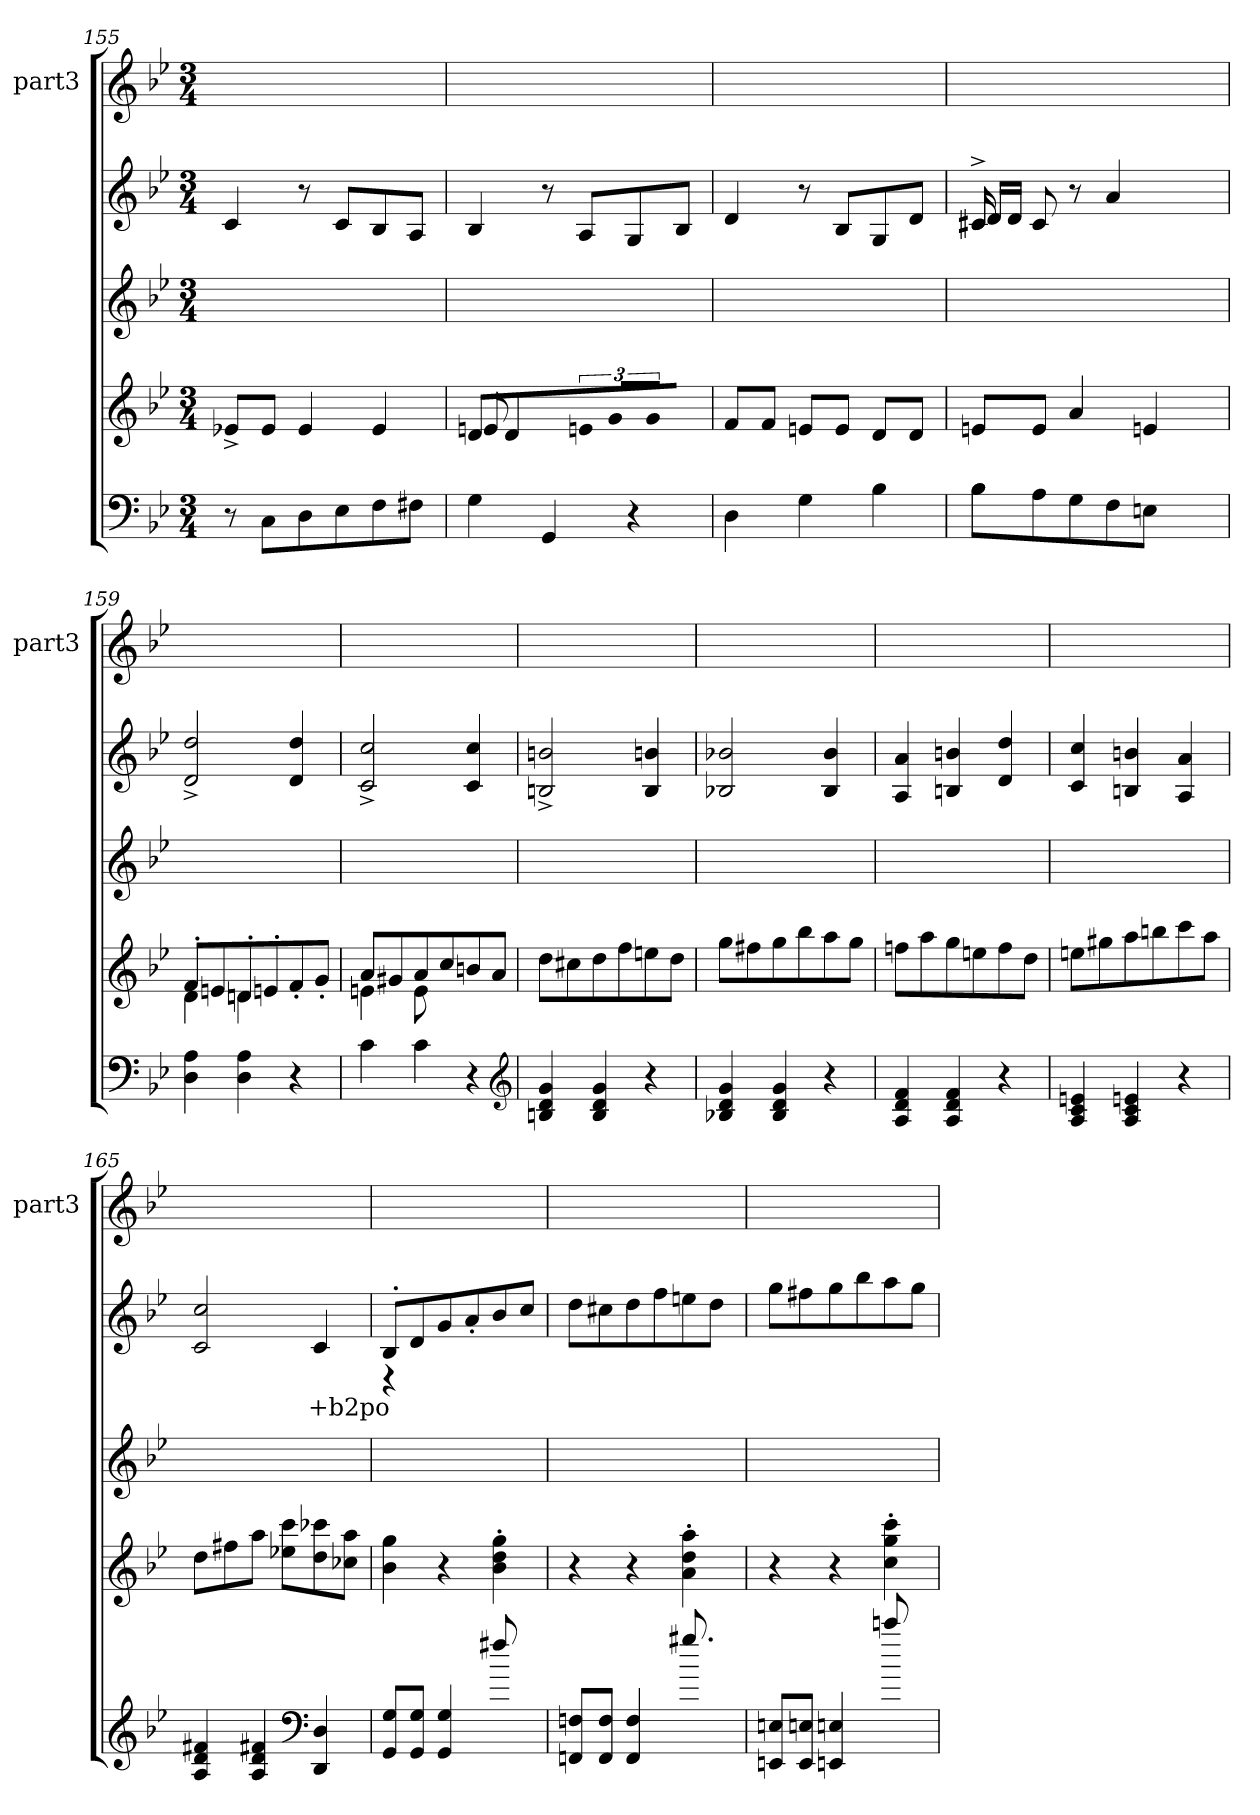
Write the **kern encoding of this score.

**kern	**kern	**kern	**kern	**text	**kern
*part3	*part3	*part2	*part2	*part2	*part1
*staff5	*staff4	*staff3	*staff2	*staff2	*staff1
*	*	*	*	*	*I"part3
*	*	*	*	*	*I'part3
*clefF4	*clefG2	*clefG2	*clefG2	*	*clefG2
*k[b-e-]	*k[b-e-]	*k[b-e-]	*k[b-e-]	*	*k[b-e-]
*M3/4	*M3/4	*M3/4	*M3/4	*	*M3/4
=155	=155	=155	=155	=155	=155
8r	8e-X^<i/L	2.ryy	4ci/	.	2.ryy
8Cj\L	8e-i/J	.	.	.	.
8Dj\	4e-i/	.	8r	.	.
8E-j\	.	.	8ci/L	.	.
8Fj\	4e-i/	.	8B-i/	.	.
8F#Xj\J	.	.	8Ai/J	.	.
=156	=156	=156	=156	=156	=156
*	*^	*	*	*	*
4Gj\	8di/J	8enZ/	2.ryy	4B-i/	.	2.ryy
.	4di/	2ryy	.	.	.	.
4GGj/	.	.	.	8r	.	.
!	!LO:N:vis=8	!	!	!	!	!
.	12eni/J	.	.	8Ai/L	.	.
!	!LO:N:vis=8	!	!	!	!	!
.	12gi/L	.	.	.	.	.
4r	.	.	.	8Gi/	.	.
!	!LO:N:vis=8	!	!	!	!	!
.	12gi/J	.	.	.	.	.
.	8ryy	8ryy	.	8B-i/J	.	.
*	*v	*v	*	*	*	*
=157	=157	=157	=157	=157	=157
4Dj\	8fi/L	2.ryy	4di/	.	2.ryy
.	8fi/J	.	.	.	.
4Gj\	8eni/L	.	8r	.	.
.	8ei/J	.	8B-i/L	.	.
4B-j\	8di/L	.	8Gi/	.	.
.	8di/J	.	8di/J	.	.
=158	=158	=158	=158	=158	=158
*^	*	*	*^	*	*
*	*	*	*	*	*^	*	*
8B-Z\J	8B-j\L	8eni/L	2.ryy	8c#X^>i/J	16dj/LL	16c#XZ/	.	2.ryy
.	.	.	.	.	16dj/JJ	2ryy	.	.
2ryy	8Aj\	8ei/J	.	8c#i/	2ryy	.	.	.
.	8Gj\	4ai/	.	8r	.	.	.	.
.	8Fj\	.	.	4ai/	.	.	.	.
.	8Enj\J	4eni/	.	.	.	.	.	.
.	.	.	.	.	.	8.ryy	.	.
8ryy	8ryy	.	.	8ryy	8ryy	.	.	.
*v	*v	*	*	*v	*v	*v	*	*
!!LO:LB:g=z
=159	=159	=159	=159	=159	=159
*	*^	*	*	*	*
4Dj\ 4Aj\	8f'>i/L	4dZ\	2.ryy	2ddi^>/ 2di^>/	.	2.ryy
.	8eni/	.	.	.	.	.
4Dj\ 4Aj\	8dn'>i/	4dnZ\	.	.	.	.
.	8en'>i/	.	.	.	.	.
4r	8f'>i/	4ryy	.	4ddi/ 4di/	.	.
.	8g'>i/J	.	.	.	.	.
=160	=160	=160	=160	=160	=160	=160
4cj\	8ai/L	4enZ\	2.ryy	2cci^>/ 2ci^>/	.	2.ryy
.	8g#Xi/	.	.	.	.	.
4cj\	8ai/	8eZ\	.	.	.	.
.	8cci/	4.ryy	.	.	.	.
4r	8bni/J	.	.	4cci/ 4ci/	.	.
.	8ai/J	.	.	.	.	.
*	*v	*v	*	*	*	*
*clefG2	*	*	*	*	*
=161	=161	=161	=161	=161	=161
4gj/ 4dj/ 4Bnj/	8ddi\L	2.ryy	2bni^>/ 2Bni^>/	.	2.ryy
.	8cc#Xi\	.	.	.	.
4gj/ 4dj/ 4Bj/	8ddi\	.	.	.	.
.	8ffi\	.	.	.	.
4r	8eeni\	.	4bni/ 4Bi/	.	.
.	8ddi\J	.	.	.	.
=162	=162	=162	=162	=162	=162
4gj/ 4dj/ 4B-Xj/	8ggi\L	2.ryy	2b-Xi/ 2B-Xi/	.	2.ryy
.	8ff#Xi\	.	.	.	.
4gj/ 4dj/ 4B-j/	8ggi\	.	.	.	.
.	8bb-i\	.	.	.	.
4r	8aai\	.	4b-i/ 4B-i/	.	.
.	8ggi\J	.	.	.	.
=163	=163	=163	=163	=163	=163
4fj/ 4dj/ 4Aj/	8ffni\L	2.ryy	4ai/ 4Ai/	.	2.ryy
.	8aai\	.	.	.	.
4fj/ 4dj/ 4Aj/	8ggi\	.	4bni/ 4Bni/	.	.
.	8eeni\	.	.	.	.
4r	8ffi\	.	4ddi/ 4di/	.	.
.	8ddi\J	.	.	.	.
=164	=164	=164	=164	=164	=164
4enj/ 4cj/ 4Aj/	8eeni\L	2.ryy	4cci/ 4ci/	.	2.ryy
.	8gg#Xi\	.	.	.	.
4enj/ 4cj/ 4Aj/	8aai\	.	4bni/ 4Bni/	.	.
.	8bbni\	.	.	.	.
4r	8ccci\	.	4ai/ 4Ai/	.	.
.	8aai\J	.	.	.	.
=165	=165	=165	=165	=165	=165
4f#Xj/ 4dj/ 4Aj/	8ddi\L	2.ryy	2cci/ 2ci/	.	2.ryy
.	8ff#Xi\	.	.	.	.
4f#Xj/ 4dj/ 4Aj/	8aai\J	.	.	.	.
.	8ee-Xi\ 8ccci\L	.	.	.	.
*clefF4	*	*	*	*	*
4Dj/ 4DDj/	8ddi\ 8ccc-Xi\	.	4ci/	+b2po	.
.	8cc-Xi\ 8aai\J	.	.	.	.
!!LO:LB:g=z
=166	=166	=166	=166	=166	=166
*	*	*	*^	*	*
8Gj/ 8GGj/L	4b-i\ 4ggi\	2.ryy	8B-'<i/L	4r	.	2.ryy
8Gj/ 8GGj/J	.	.	8di/	.	.	.
4Gj/ 4GGj/	4r	.	8gi/	2ryy	.	.
.	.	.	8a'<i/	.	.	.
8ff#Xj/	4b-i'>\ 4ddi'>\ 4ggi'>\	.	8b-i/	.	.	.
8ryy	.	.	8cci/J	.	.	.
*	*	*	*v	*v	*	*
=167	=167	=167	=167	=167	=167
8Fnj/ 8FFnj/L	4r	2.ryy	8ddi\L	.	2.ryy
8Fj/ 8FFj/J	.	.	8cc#Xi\	.	.
4Fj/ 4FFj/	4r	.	8ddi\	.	.
.	.	.	8ffi\	.	.
8.gg#Xj/	4ai'>\ 4ddi'>\ 4aai'>\	.	8eeni\	.	.
.	.	.	8ddi\J	.	.
16ryy	.	.	.	.	.
=168	=168	=168	=168	=168	=168
8Enj/ 8EEnj/L	4r	2.ryy	8ggi\L	.	2.ryy
8Enj/ 8EEj/J	.	.	8ff#Xi\	.	.
4Enj/ 4EEnj/	4r	.	8ggi\	.	.
.	.	.	8bb-i\	.	.
8cccnj/	4cci'>\ 4ggi'>\ 4ccci'>\	.	8aai\	.	.
8ryy	.	.	8ggi\J	.	.
=	=	=	=	=	=
*-	*-	*-	*-	*-	*-
